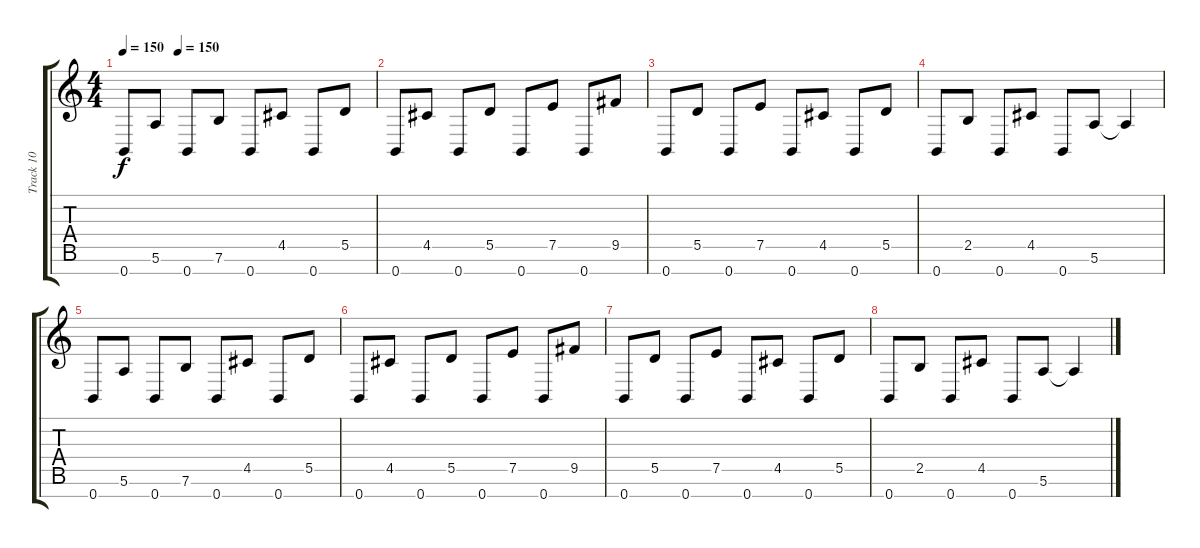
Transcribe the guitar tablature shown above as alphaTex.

\track ("Track 10" "Track 10") {instrument distortionguitar}
\staff {score tabs}
\tuning (E4 B3 G3 D3 A2 E2 B1) {hide}
\ts (4 4)
\tempo 150
\tempo (150 0.21875)
\clef g2
\ks c
0.7.8{dy f} 5.6.8 0.7.8 7.6.8 0.7.8 4.5.8 0.7.8 5.5.8 |
0.7.8 4.5.8 0.7.8 5.5.8 0.7.8 7.5.8 0.7.8 9.5.8 |
0.7.8 5.5.8 0.7.8 7.5.8 0.7.8 4.5.8 0.7.8 5.5.8 |
0.7.8 2.5.8 0.7.8 4.5.8 0.7.8 5.6.8 5.6{t}.4 |
0.7.8 5.6.8 0.7.8 7.6.8 0.7.8 4.5.8 0.7.8 5.5.8 |
0.7.8 4.5.8 0.7.8 5.5.8 0.7.8 7.5.8 0.7.8 9.5.8 |
0.7.8 5.5.8 0.7.8 7.5.8 0.7.8 4.5.8 0.7.8 5.5.8 |
0.7.8 2.5.8 0.7.8 4.5.8 0.7.8 5.6.8 5.6{t}.4
